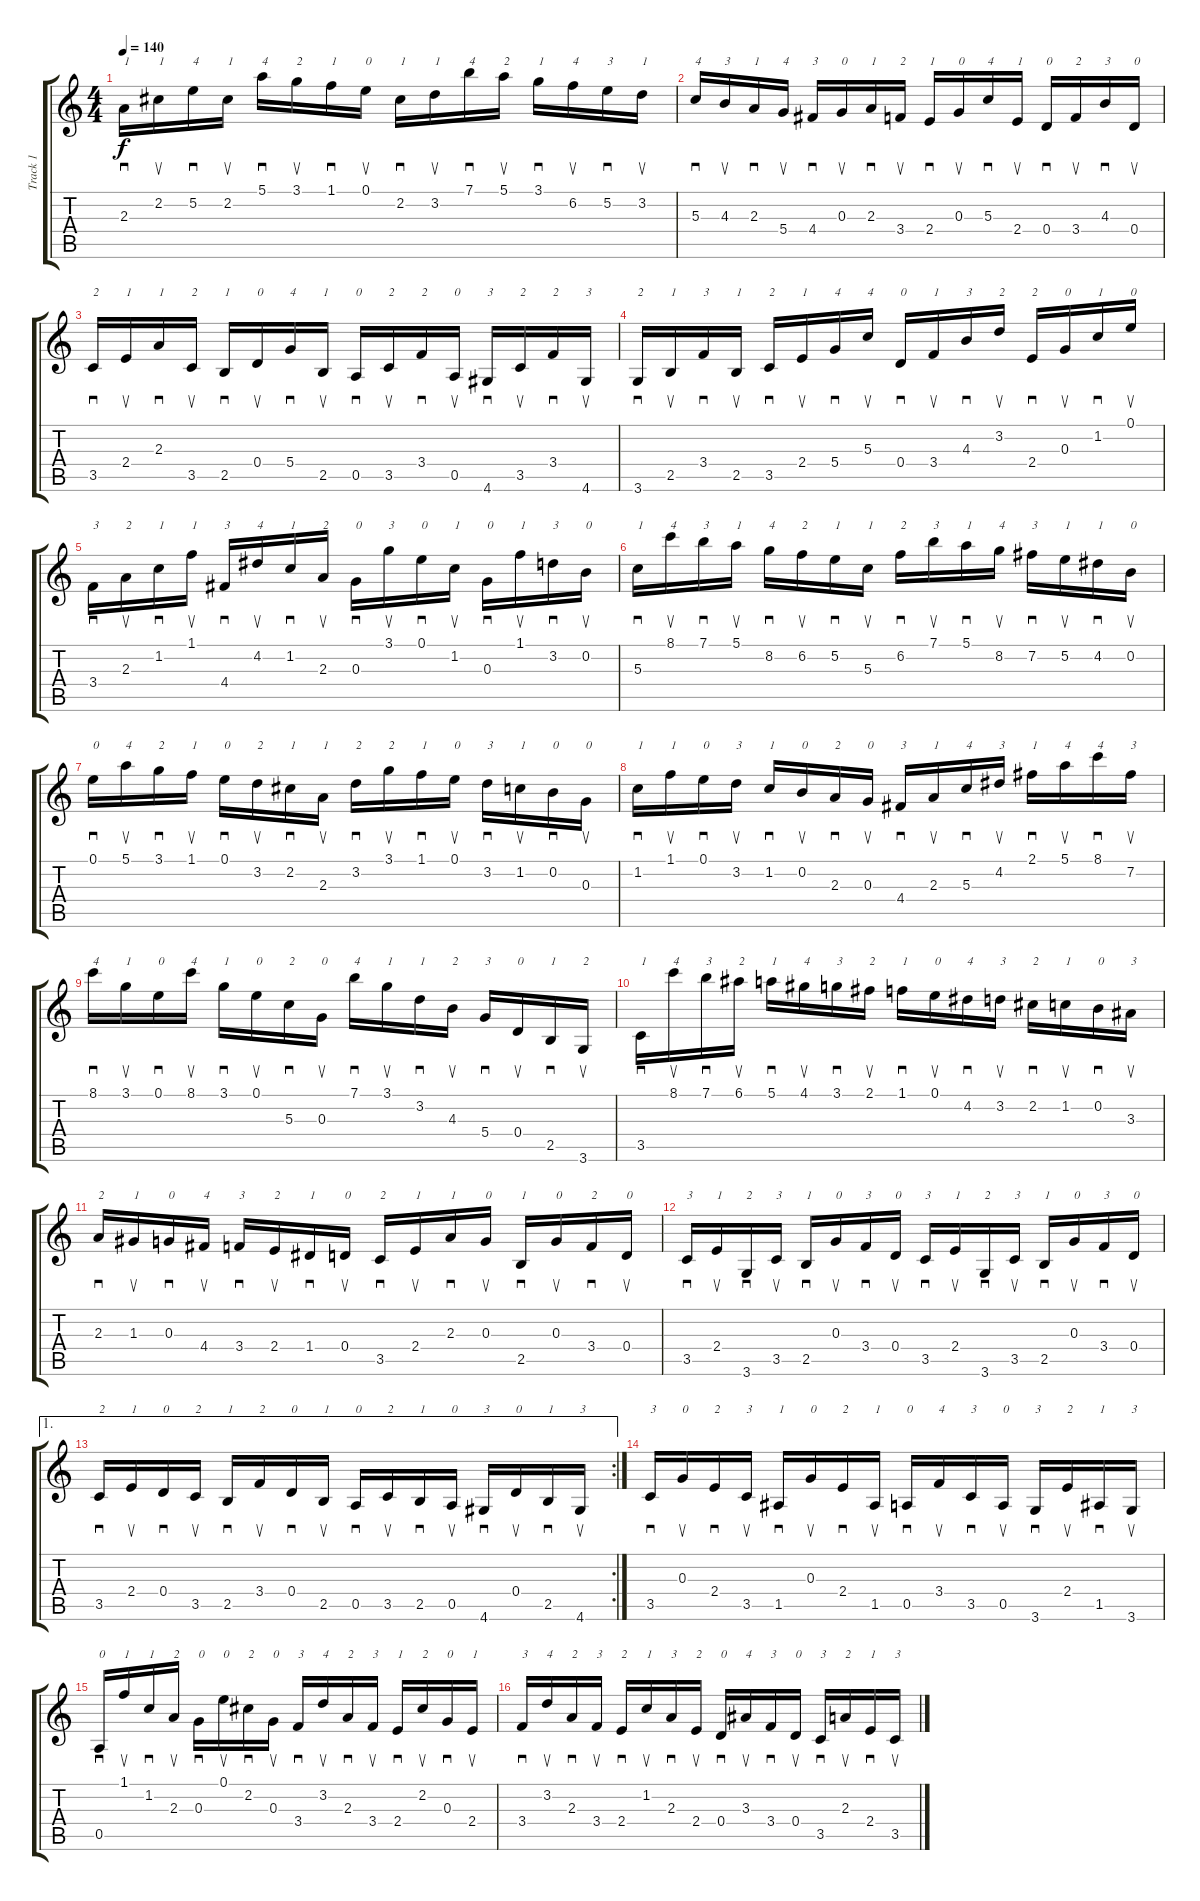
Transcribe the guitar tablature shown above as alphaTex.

\track ("Track 1" "Track 1") {instrument acousticguitarnylon}
\staff {score tabs}
\tuning (E4 B3 G3 D3 A2 E2) {hide}
\ts (4 4)
\tempo 140
\clef g2
\ks aminor
2.3.16{sd txt "1" dy f} 2.2.16{su txt "1"} 5.2.16{sd txt "4"} 2.2.16{su txt "1"} 5.1.16{sd txt "4"} 3.1.16{su txt "2"} 1.1.16{sd txt "1"} 0.1.16{su txt "0"} 2.2.16{sd txt "1"} 3.2.16{su txt "1"} 7.1.16{sd txt "4"} 5.1.16{su txt "2"} 3.1.16{sd txt "1"} 6.2.16{su txt "4"} 5.2.16{sd txt "3"} 3.2.16{su txt "1"} |
5.3.16{sd txt "4"} 4.3.16{su txt "3"} 2.3.16{sd txt "1"} 5.4.16{su txt "4"} 4.4.16{sd txt "3"} 0.3.16{su txt "0"} 2.3.16{sd txt "1"} 3.4.16{su txt "2"} 2.4.16{sd txt "1"} 0.3.16{su txt "0"} 5.3.16{sd txt "4"} 2.4.16{su txt "1"} 0.4.16{sd txt "0"} 3.4.16{su txt "2"} 4.3.16{sd txt "3"} 0.4.16{su txt "0"} |
3.5.16{sd txt "2"} 2.4.16{su txt "1"} 2.3.16{sd txt "1"} 3.5.16{su txt "2"} 2.5.16{sd txt "1"} 0.4.16{su txt "0"} 5.4.16{sd txt "4"} 2.5.16{su txt "1"} 0.5.16{sd txt "0"} 3.5.16{su txt "2"} 3.4.16{sd txt "2"} 0.5.16{su txt "0"} 4.6.16{sd txt "3"} 3.5.16{su txt "2"} 3.4.16{sd txt "2"} 4.6.16{su txt "3"} |
3.6.16{sd txt "2"} 2.5.16{su txt "1"} 3.4.16{sd txt "3"} 2.5.16{su txt "1"} 3.5.16{sd txt "2"} 2.4.16{su txt "1"} 5.4.16{sd txt "4"} 5.3.16{su txt "4"} 0.4.16{sd txt "0"} 3.4.16{su txt "1"} 4.3.16{sd txt "3"} 3.2.16{su txt "2"} 2.4.16{sd txt "2"} 0.3.16{su txt "0"} 1.2.16{sd txt "1"} 0.1.16{su txt "0"} |
3.4.16{sd txt "3"} 2.3.16{su txt "2"} 1.2.16{sd txt "1"} 1.1.16{su txt "1"} 4.4.16{sd txt "3"} 4.2.16{su txt "4"} 1.2.16{sd txt "1"} 2.3.16{su txt "2"} 0.3.16{sd txt "0"} 3.1.16{su txt "3"} 0.1.16{sd txt "0"} 1.2.16{su txt "1"} 0.3.16{sd txt "0"} 1.1.16{su txt "1"} 3.2.16{sd txt "3"} 0.2.16{su txt "0"} |
5.3.16{sd txt "1"} 8.1.16{su txt "4"} 7.1.16{sd txt "3"} 5.1.16{su txt "1"} 8.2.16{sd txt "4"} 6.2.16{su txt "2"} 5.2.16{sd txt "1"} 5.3.16{su txt "1"} 6.2.16{sd txt "2"} 7.1.16{su txt "3"} 5.1.16{sd txt "1"} 8.2.16{su txt "4"} 7.2.16{sd txt "3"} 5.2.16{su txt "1"} 4.2.16{sd txt "1"} 0.2.16{su txt "0"} |
0.1.16{sd txt "0"} 5.1.16{su txt "4"} 3.1.16{sd txt "2"} 1.1.16{su txt "1"} 0.1.16{sd txt "0"} 3.2.16{su txt "2"} 2.2.16{sd txt "1"} 2.3.16{su txt "1"} 3.2.16{sd txt "2"} 3.1.16{su txt "2"} 1.1.16{sd txt "1"} 0.1.16{su txt "0"} 3.2.16{sd txt "3"} 1.2.16{su txt "1"} 0.2.16{sd txt "0"} 0.3.16{su txt "0"} |
1.2.16{sd txt "1"} 1.1.16{su txt "1"} 0.1.16{sd txt "0"} 3.2.16{su txt "3"} 1.2.16{sd txt "1"} 0.2.16{su txt "0"} 2.3.16{sd txt "2"} 0.3.16{su txt "0"} 4.4.16{sd txt "3"} 2.3.16{su txt "1"} 5.3.16{sd txt "4"} 4.2.16{su txt "3"} 2.1.16{sd txt "1"} 5.1.16{su txt "4"} 8.1.16{sd txt "4"} 7.2.16{su txt "3"} |
8.1.16{sd txt "4"} 3.1.16{su txt "1"} 0.1.16{sd txt "0"} 8.1.16{su txt "4"} 3.1.16{sd txt "1"} 0.1.16{su txt "0"} 5.3.16{sd txt "2"} 0.3.16{su txt "0"} 7.1.16{sd txt "4"} 3.1.16{su txt "1"} 3.2.16{sd txt "1"} 4.3.16{su txt "2"} 5.4.16{sd txt "3"} 0.4.16{su txt "0"} 2.5.16{sd txt "1"} 3.6.16{su txt "2"} |
3.5.16{sd txt "1"} 8.1.16{su txt "4"} 7.1.16{sd txt "3"} 6.1.16{su txt "2"} 5.1.16{sd txt "1"} 4.1.16{su txt "4"} 3.1.16{sd txt "3"} 2.1.16{su txt "2"} 1.1.16{sd txt "1"} 0.1.16{su txt "0"} 4.2.16{sd txt "4"} 3.2.16{su txt "3"} 2.2.16{sd txt "2"} 1.2.16{su txt "1"} 0.2.16{sd txt "0"} 3.3.16{su txt "3"} |
2.3.16{sd txt "2"} 1.3.16{su txt "1"} 0.3.16{sd txt "0"} 4.4.16{su txt "4"} 3.4.16{sd txt "3"} 2.4.16{su txt "2"} 1.4.16{sd txt "1"} 0.4.16{su txt "0"} 3.5.16{sd txt "2"} 2.4.16{su txt "1"} 2.3.16{sd txt "1"} 0.3.16{su txt "0"} 2.5.16{sd txt "1"} 0.3.16{su txt "0"} 3.4.16{sd txt "2"} 0.4.16{su txt "0"} |
3.5.16{sd txt "3"} 2.4.16{su txt "1"} 3.6.16{sd txt "2"} 3.5.16{su txt "3"} 2.5.16{sd txt "1"} 0.3.16{su txt "0"} 3.4.16{sd txt "3"} 0.4.16{su txt "0"} 3.5.16{sd txt "3"} 2.4.16{su txt "1"} 3.6.16{sd txt "2"} 3.5.16{su txt "3"} 2.5.16{sd txt "1"} 0.3.16{su txt "0"} 3.4.16{sd txt "3"} 0.4.16{su txt "0"} |
\ae 1
\rc 2
3.5.16{sd txt "2"} 2.4.16{su txt "1"} 0.4.16{sd txt "0"} 3.5.16{su txt "2"} 2.5.16{sd txt "1"} 3.4.16{su txt "2"} 0.4.16{sd txt "0"} 2.5.16{su txt "1"} 0.5.16{sd txt "0"} 3.5.16{su txt "2"} 2.5.16{sd txt "1"} 0.5.16{su txt "0"} 4.6.16{sd txt "3"} 0.4.16{su txt "0"} 2.5.16{sd txt "1"} 4.6.16{su txt "3"} |
3.5.16{sd txt "3"} 0.3.16{su txt "0"} 2.4.16{sd txt "2"} 3.5.16{su txt "3"} 1.5.16{sd txt "1"} 0.3.16{su txt "0"} 2.4.16{sd txt "2"} 1.5.16{su txt "1"} 0.5.16{sd txt "0"} 3.4.16{su txt "4"} 3.5.16{sd txt "3"} 0.5.16{su txt "0"} 3.6.16{sd txt "3"} 2.4.16{su txt "2"} 1.5.16{sd txt "1"} 3.6.16{su txt "3"} |
0.5.16{sd txt "0"} 1.1.16{su txt "1"} 1.2.16{sd txt "1"} 2.3.16{su txt "2"} 0.3.16{sd txt "0"} 0.1.16{su txt "0"} 2.2.16{sd txt "2"} 0.3.16{su txt "0"} 3.4.16{sd txt "3"} 3.2.16{su txt "4"} 2.3.16{sd txt "2"} 3.4.16{su txt "3"} 2.4.16{sd txt "1"} 2.2.16{su txt "2"} 0.3.16{sd txt "0"} 2.4.16{su txt "1"} |
3.4.16{sd txt "3"} 3.2.16{su txt "4"} 2.3.16{sd txt "2"} 3.4.16{su txt "3"} 2.4.16{sd txt "2"} 1.2.16{su txt "1"} 2.3.16{sd txt "3"} 2.4.16{su txt "2"} 0.4.16{sd txt "0"} 3.3.16{su txt "4"} 3.4.16{sd txt "3"} 0.4.16{su txt "0"} 3.5.16{sd txt "3"} 2.3.16{su txt "2"} 2.4.16{sd txt "1"} 3.5.16{su txt "3"}
